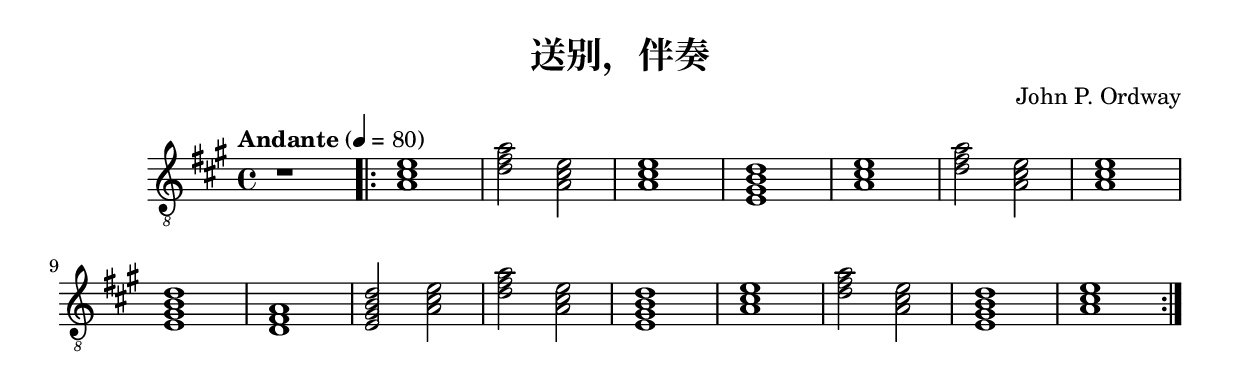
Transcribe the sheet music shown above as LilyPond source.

\version "2.20.0"
\header {
  title = "送别，伴奏"
  composer = "John P. Ordway"
}

symbols = {
  \key a \major
  \time 4/4
  \tempo "Andante" 4 = 80

  r1

  \repeat volta 2 {
    <a cis' e'>1
    <d' fis' a'>2 <a cis' e'>
    <a cis' e'>1
    <e gis b d'>1

    <a cis' e'>1
    <d' fis' a'>2 <a cis' e'>
    <a cis' e'>1
    <e gis b d'>1

    <d fis a>1
    <e gis b d'>2 <a cis' e'>
    <d' fis' a'>2 <a cis' e'>
    <e gis b d'>1

    <a cis' e'>1
    <d' fis' a'>2 <a cis' e'>
    <e gis b d'>1
    <a cis' e'>1
  }
}

\score {
  <<
    \new Staff {
      \clef "G_8"
      \symbols
    }
  >>
  \layout { }
  \midi { }
}
